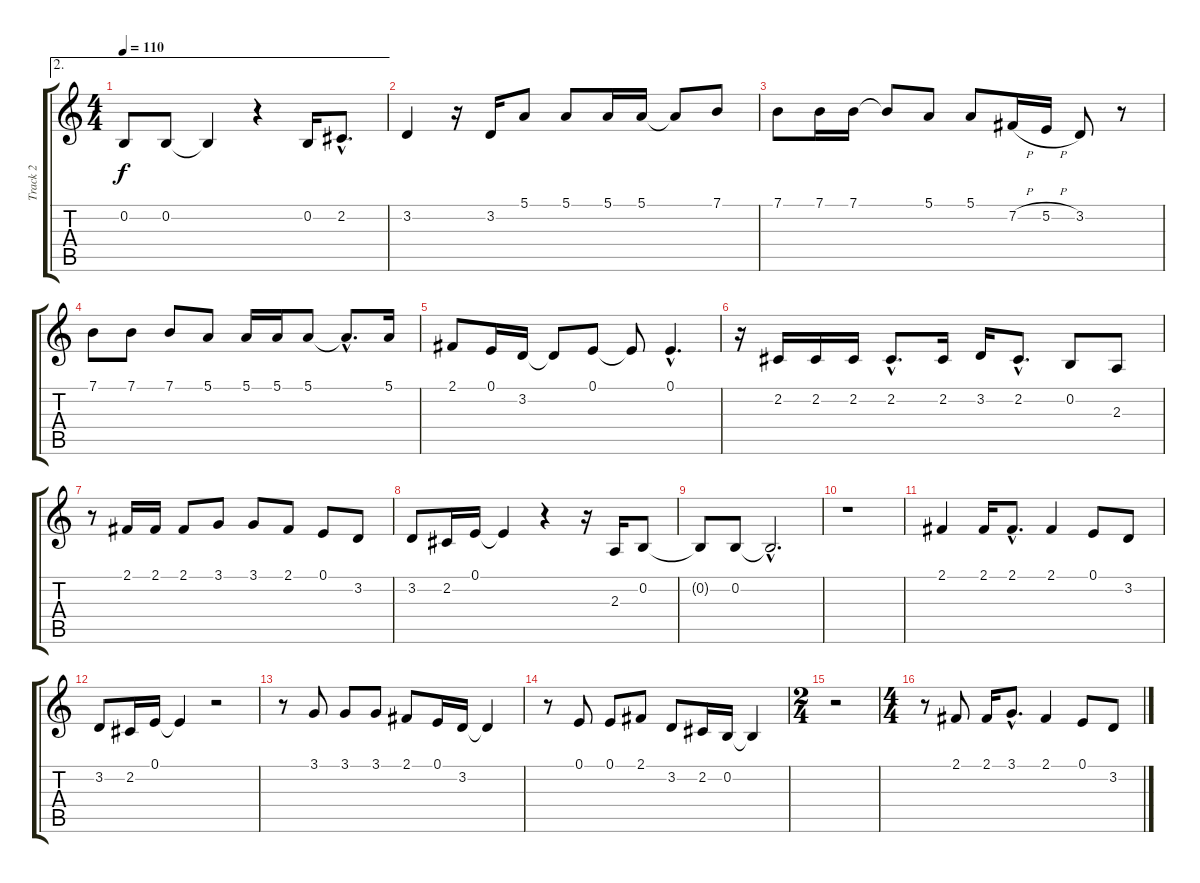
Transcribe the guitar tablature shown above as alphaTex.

\track ("Track 2" "Track 2") {instrument stringensemble1}
\staff {score tabs}
\tuning (E4 B3 G3 D3 A2 E2) {hide}
\ae 2
\ts (4 4)
\tempo 110
\clef g2
\ks c
0.2{t}.8{dy f} 0.2.8 0.2{t}.4 r.4 0.2.16 2.2{hac}.8{d} |
3.2.4 r.16 3.2.16 5.1.8 5.1.8 5.1.16 5.1.16 5.1{t}.8 7.1.8 |
7.1.8 7.1.16 7.1.16 7.1{t}.8 5.1.8 5.1.8 7.2{h}.16 5.2{h}.16 3.2.8 r.8 |
7.1.8 7.1.8 7.1.8 5.1.8 5.1.16 5.1.16 5.1.8 5.1{hac t}.8{d} 5.1.16 |
2.1.8 0.1.16 3.2.16 3.2{t}.8 0.1.8 0.1{t}.8 0.1{hac}.4{d} |
r.16 2.2.16 2.2.16 2.2.16 2.2{hac}.8{d} 2.2.16 3.2.16 2.2{hac}.8{d} 0.2.8 2.3.8 |
r.8 2.1.16 2.1.16 2.1.8 3.1.8 3.1.8 2.1.8 0.1.8 3.2.8 |
3.2.8 2.2.16 0.1.16 0.1{t}.4 r.4 r.16 2.3.16 0.2.8 |
0.2{t}.8 0.2.8 0.2{hac t}.2{d} |
r.1 |
2.1.4 2.1.16 2.1{hac}.8{d} 2.1.4 0.1.8 3.2.8 |
3.2.8 2.2.16 0.1.16 0.1{t}.4 r.2 |
r.8 3.1.8 3.1.8 3.1.8 2.1.8 0.1.16 3.2.16 3.2{t}.4 |
r.8 0.1.8 0.1.8 2.1.8 3.2.8 2.2.16 0.2.16 0.2{t}.4 |
\ts (2 4)
r.2 |
\ts (4 4)
r.8 2.1.8 2.1.16 3.1{hac}.8{d} 2.1.4 0.1.8 3.2.8
